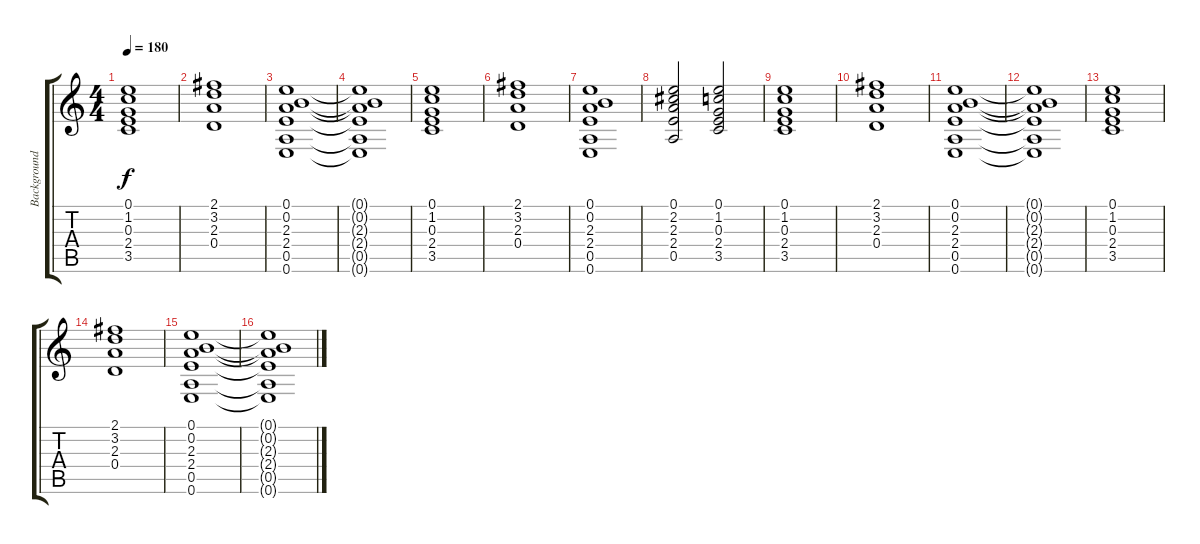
\track ("Background guitar" "Background") {instrument electricguitarjazz}
\staff {score tabs}
\tuning (E4 B3 G3 D3 A2 E2) {hide}
\ts (4 4)
\tempo 180
\clef g2
\ks c
(0.1 1.2 0.3 2.4 3.5).1{dy f} |
(2.1 3.2 2.3 0.4).1 |
(0.1 0.2 2.3 2.4 0.5 0.6).1 |
(0.1{t} 0.2{t} 2.3{t} 2.4{t} 0.5{t} 0.6{t}).1 |
(0.1 1.2 0.3 2.4 3.5).1 |
(2.1 3.2 2.3 0.4).1 |
(0.1 0.2 2.3 2.4 0.5 0.6).1 |
(0.1 2.2 2.3 2.4 0.5).2 (0.1 1.2 0.3 2.4 3.5).2 |
(0.1 1.2 0.3 2.4 3.5).1 |
(2.1 3.2 2.3 0.4).1 |
(0.1 0.2 2.3 2.4 0.5 0.6).1 |
(0.1{t} 0.2{t} 2.3{t} 2.4{t} 0.5{t} 0.6{t}).1 |
(0.1 1.2 0.3 2.4 3.5).1 |
(2.1 3.2 2.3 0.4).1 |
(0.1 0.2 2.3 2.4 0.5 0.6).1 |
(0.1{t} 0.2{t} 2.3{t} 2.4{t} 0.5{t} 0.6{t}).1
